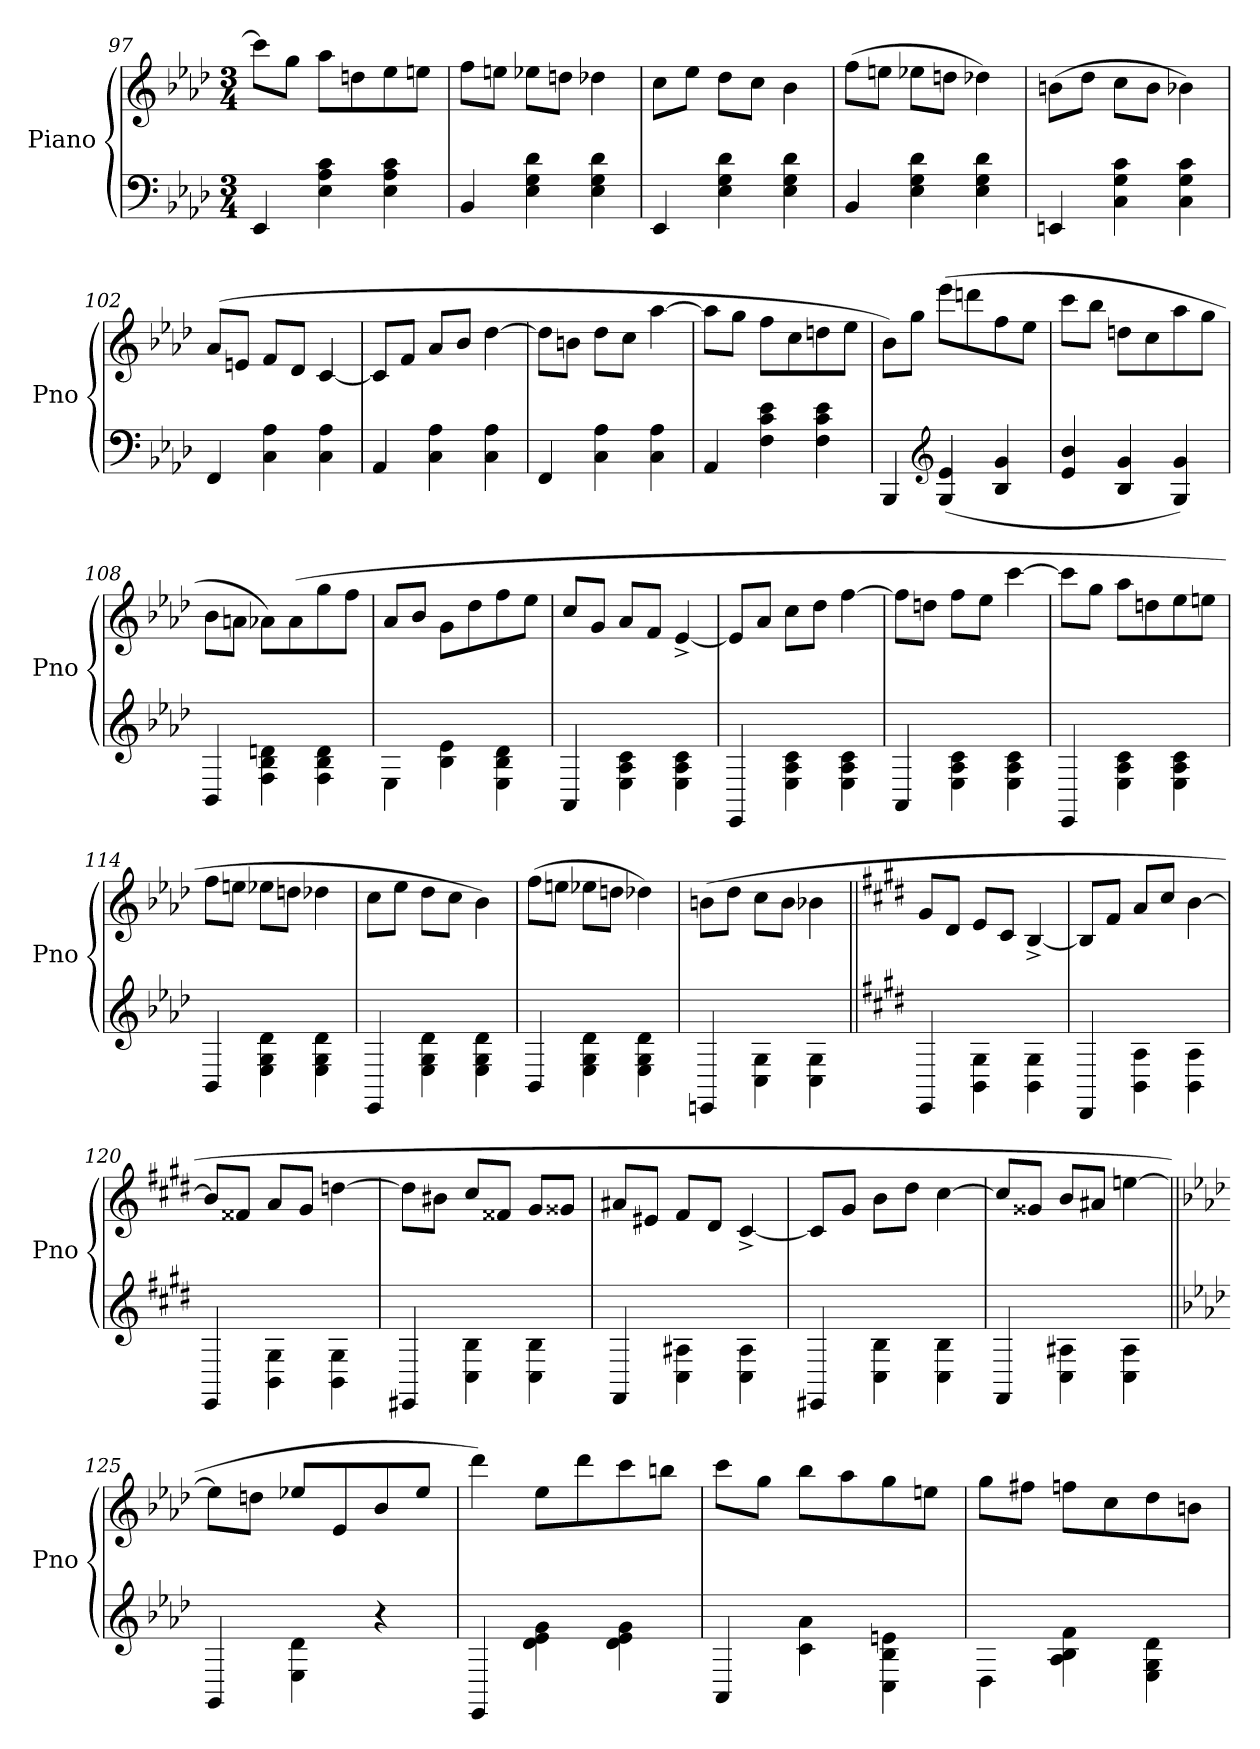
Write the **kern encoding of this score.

**kern	**kern
*part1	*part1
*staff2	*staff1
*I"Piano	*
*I'Pno	*
*clefF4	*clefG2
*k[b-e-a-d-]	*k[b-e-a-d-]
*M3/4	*M3/4
=97	=97
4EE-/	8ccc\L]
.	8gg\J
4E-\ 4A-\ 4c\	8aa-\L
.	8ddn\
4E-\ 4A-\ 4c\	8ee-\
.	8een\J
=98	=98
4BB-/	8ff\L
.	8een\J
4E-\ 4G\ 4d-\	8ee-X\L
.	8ddn\J
4E-\ 4G\ 4d-\	4dd-X\
=99	=99
4EE-/	8cc\L
.	8ee-\J
4E-\ 4G\ 4d-\	8dd-\L
.	8cc\J
4E-\ 4G\ 4d-\	4b-\
=100	=100
4BB-/	(8ff\L
.	8een\J
4E-\ 4G\ 4d-\	8ee-X\L
.	8ddn\J
4E-\ 4G\ 4d-\	4dd-X\)
=101	=101
4EEn/	(8bn\L
.	8dd-\J
4C\ 4G\ 4c\	8cc\L
.	8b\J
4C\ 4G\ 4c\	4b-X\)
=102	=102
4FF/	(8a-/L
.	8en/J
4C\ 4A-\	8f/L
.	8d-/J
4C\ 4A-\	[4c/
=103	=103
4AA-/	8c/L]
.	8f/J
4C\ 4A-\	8a-/L
.	8b-/J
4C\ 4A-\	[4dd-\
=104	=104
4FF/	8dd-\L]
.	8bn\J
4C\ 4A-\	8dd-\L
.	8cc\J
4C\ 4A-\	[4aa-\
=105	=105
4AA-/	8aa-\L]
.	8gg\J
4F\ 4c\ 4e-\	8ff\L
.	8cc\
4F\ 4c\ 4e-\	8ddn\
.	8ee-\J
=106	=106
4BBB-/	8b-\L)
.	8gg\J
*clefG2	*
(4G/ 4e-/	(8eee-\L
.	8dddn\
4B-/ 4g/	8ff\
.	8ee-\J
=107	=107
4e-/ 4b-/	8ccc\L
.	8bb-\J
4B-/ 4g/	8ddn\L
.	8cc\
4G/ 4g/)	8aa-\
.	8gg\J
=108	=108
4BB-/	8b-\L
.	8an\J
4F\ 4B-\ 4dn\	8a-X\L)
.	(8a-\
4F\ 4B-\ 4d\	8gg\
.	8ff\J
=109	=109
4E-\	8a-/L
.	8b-/J
4B-\ 4e-\	8g\L
.	8dd-\
4E-\ 4B-\ 4d-\	8ff\
.	8ee-\J
=110	=110
4AA-/	8cc/L
.	8g/J
4E-\ 4A-\ 4c\	8a-/L
.	8f/J
4E-\ 4A-\ 4c\	[4e-^/
=111	=111
4EE-/	8e-/L]
.	8a-/J
4E-\ 4A-\ 4c\	8cc\L
.	8dd-\J
4E-\ 4A-\ 4c\	[4ff\
=112	=112
4AA-/	8ff\L]
.	8ddn\J
4E-\ 4A-\ 4c\	8ff\L
.	8ee-\J
4E-\ 4A-\ 4c\	[4ccc\
=113	=113
4EE-/	8ccc\L]
.	8gg\J
4E-\ 4A-\ 4c\	8aa-\L
.	8ddn\
4E-\ 4A-\ 4c\	8ee-\
.	8een\J
=114	=114
4BB-/	8ff\L
.	8een\J
4E-\ 4G\ 4d-\	8ee-X\L
.	8ddn\J
4E-\ 4G\ 4d-\	4dd-X\
=115	=115
4EE-/	8cc\L
.	8ee-\J
4E-\ 4G\ 4d-\	8dd-\L
.	8cc\J
4E-\ 4G\ 4d-\	4b-\)
=116	=116
4BB-/	(8ff\L
.	8een\J
4E-\ 4G\ 4d-\	8ee-X\L
.	8ddn\J
4E-\ 4G\ 4d-\	4dd-X\)
=117	=117
4EEn/	(8bn\L
.	8dd-\J
4C\ 4G\	8cc\L
.	8b\J
4C\ 4G\	4b-X\
=118||	=118||
*k[f#c#g#d#]	*k[f#c#g#d#]
4EE/	8g#/L
.	8d#/J
4BB\ 4G#\	8e/L
.	8c#/J
4BB\ 4G#\	[4B^/
=119	=119
4DD#/	8B/L]
.	8f#/J
4BB\ 4A\	8a/L
.	8cc#/J
4BB\ 4A\	[4b\
=120	=120
4EE/	8b/L]
.	8f##X/J
4BB\ 4G#\	8a/L
.	8g#/J
4BB\ 4G#\	[4ddn\
=121	=121
4EE#X/	8dd\L]
.	8b#X\J
4C#\ 4B\	8cc#/L
.	8f##X/J
4C#\ 4B\	8g#/L
.	8g##X/J
=122	=122
4FF#/	8a#X/L
.	8e#X/J
4C#\ 4A#X\	8f#/L
.	8d#/J
4C#\ 4A#\	[4c#^/
=123	=123
4EE#X/	8c#/L]
.	8g#/J
4C#\ 4B\	8b\L
.	8dd#\J
4C#\ 4B\	[4cc#\
=124	=124
4FF#/	8cc#/L]
.	8g##X/J
4C#\ 4A#X\	8b/L
.	8a#X/J
4C#\ 4A#\	[4een\
=125||	=125||
*k[b-e-a-d-]	*k[b-e-a-d-]
4GG/	8ee\L]
.	8ddn\J
4E-\ 4d-\	8ee-X/L
.	8e-/
4r	8b-/
.	8ee-/J
=126	=126
4EE-/	4ddd-\)
4d-\ 4e-\ 4g\	8ee-\L
.	8ddd-\
4d-\ 4e-\ 4g\	8ccc\
.	8bbn\J
=127	=127
4AA-/	8ccc\L
.	8gg\J
4c\ 4a-\	8bb-\L
.	8aa-\
4C\ 4B-\ 4en\	8gg\
.	8een\J
=128	=128
4D-\	8gg\L
.	8ff#X\J
4A-\ 4B-\ 4f\	8ffn\L
.	8cc\
4E-\ 4G\ 4d-\	8dd-\
.	8bn\J
=	=
*-	*-
